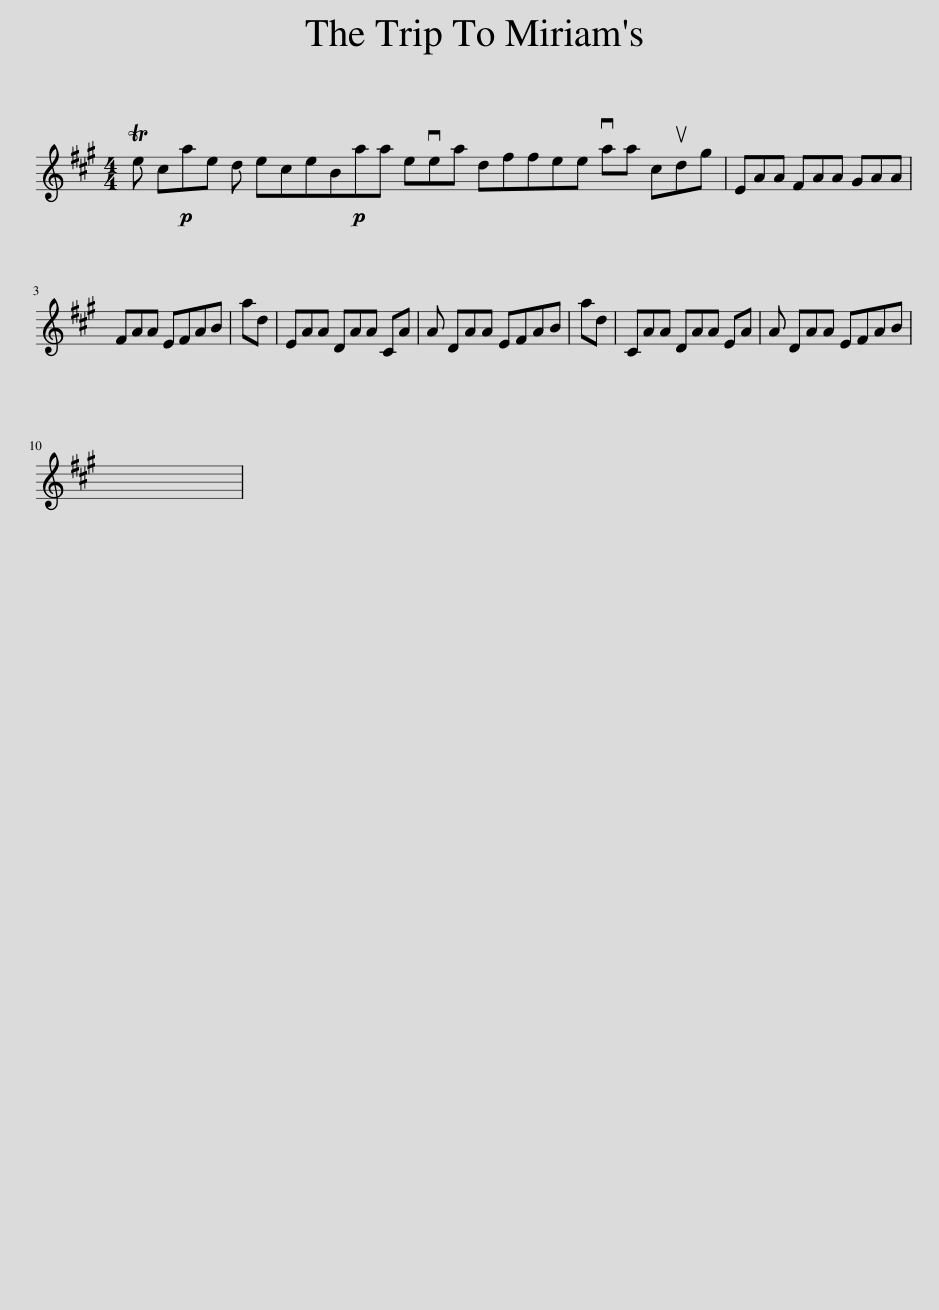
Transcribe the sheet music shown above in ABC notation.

X:1
L:1/8
M:4/4
I:linebreak $
K:A
V:1 treble
V:1
 Te c!p!ae d eceB!p!aa evea dffee vaa cudg | EAA FAA GAA |$ FAA EFAB | ad | EAA DAA CA | %5
 A DAA EFAB | ad | CAA DAA EA | A DAA EFAB |$ x8 | %10
